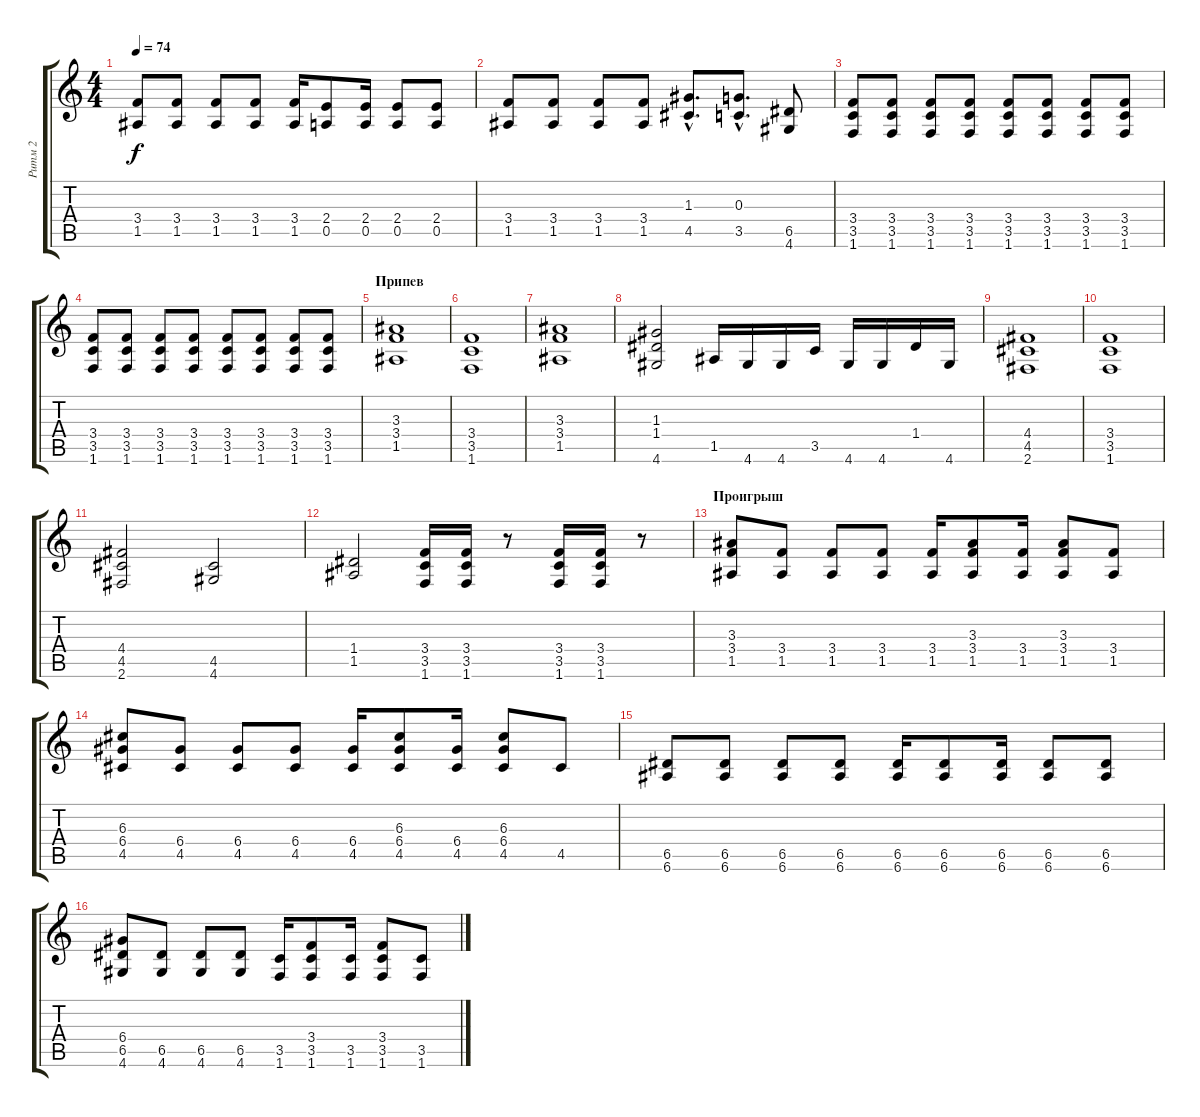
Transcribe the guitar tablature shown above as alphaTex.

\track ("Ритм 2" "Ритм 2") {instrument overdrivenguitar}
\staff {score tabs}
\tuning (E4 B3 G3 D3 A2 E2) {hide}
\ts (4 4)
\tempo 74
\clef g2
\ks c
(3.4 1.5).8{dy f} (3.4 1.5).8 (3.4 1.5).8 (3.4 1.5).8 (3.4 1.5).16 (2.4 0.5).8 (2.4 0.5).16 (2.4 0.5).8 (2.4 0.5).8 |
(3.4 1.5).8 (3.4 1.5).8 (3.4 1.5).8 (3.4 1.5).8 (1.3{hac} 4.5{hac}).8{d} (0.3{hac} 3.5{hac}).8{d} (6.5 4.6).8 |
(3.4 3.5 1.6).8 (3.4 3.5 1.6).8 (3.4 3.5 1.6).8 (3.4 3.5 1.6).8 (3.4 3.5 1.6).8 (3.4 3.5 1.6).8 (3.4 3.5 1.6).8 (3.4 3.5 1.6).8 |
(3.4 3.5 1.6).8 (3.4 3.5 1.6).8 (3.4 3.5 1.6).8 (3.4 3.5 1.6).8 (3.4 3.5 1.6).8 (3.4 3.5 1.6).8 (3.4 3.5 1.6).8 (3.4 3.5 1.6).8 |
\section ("" "Припев")
(3.3 3.4 1.5).1 |
(3.4 3.5 1.6).1 |
(3.3 3.4 1.5).1 |
(1.3 1.4 4.6).2 1.5.16 4.6.16 4.6.16 3.5.16 4.6.16 4.6.16 1.4.16 4.6.16 |
(4.4 4.5 2.6).1 |
(3.4 3.5 1.6).1 |
(4.4 4.5 2.6).2 (4.5 4.6).2 |
(1.4 1.5).2 (3.4 3.5 1.6).16 (3.4 3.5 1.6).16 r.8 (3.4 3.5 1.6).16 (3.4 3.5 1.6).16 r.8 |
\section ("" "Проигрыш")
(3.3 3.4 1.5).8 (3.4 1.5).8 (3.4 1.5).8 (3.4 1.5).8 (3.4 1.5).16 (3.3 3.4 1.5).8 (3.4 1.5).16 (3.3 3.4 1.5).8 (3.4 1.5).8 |
(6.3 6.4 4.5).8 (6.4 4.5).8 (6.4 4.5).8 (6.4 4.5).8 (6.4 4.5).16 (6.3 6.4 4.5).8 (6.4 4.5).16 (6.3 6.4 4.5).8 4.5.8 |
(6.5 6.6).8 (6.5 6.6).8 (6.5 6.6).8 (6.5 6.6).8 (6.5 6.6).16 (6.5 6.6).8 (6.5 6.6).16 (6.5 6.6).8 (6.5 6.6).8 |
(6.4 6.5 4.6).8 (6.5 4.6).8 (6.5 4.6).8 (6.5 4.6).8 (3.5 1.6).16 (3.4 3.5 1.6).8 (3.5 1.6).16 (3.4 3.5 1.6).8 (3.5 1.6).8
